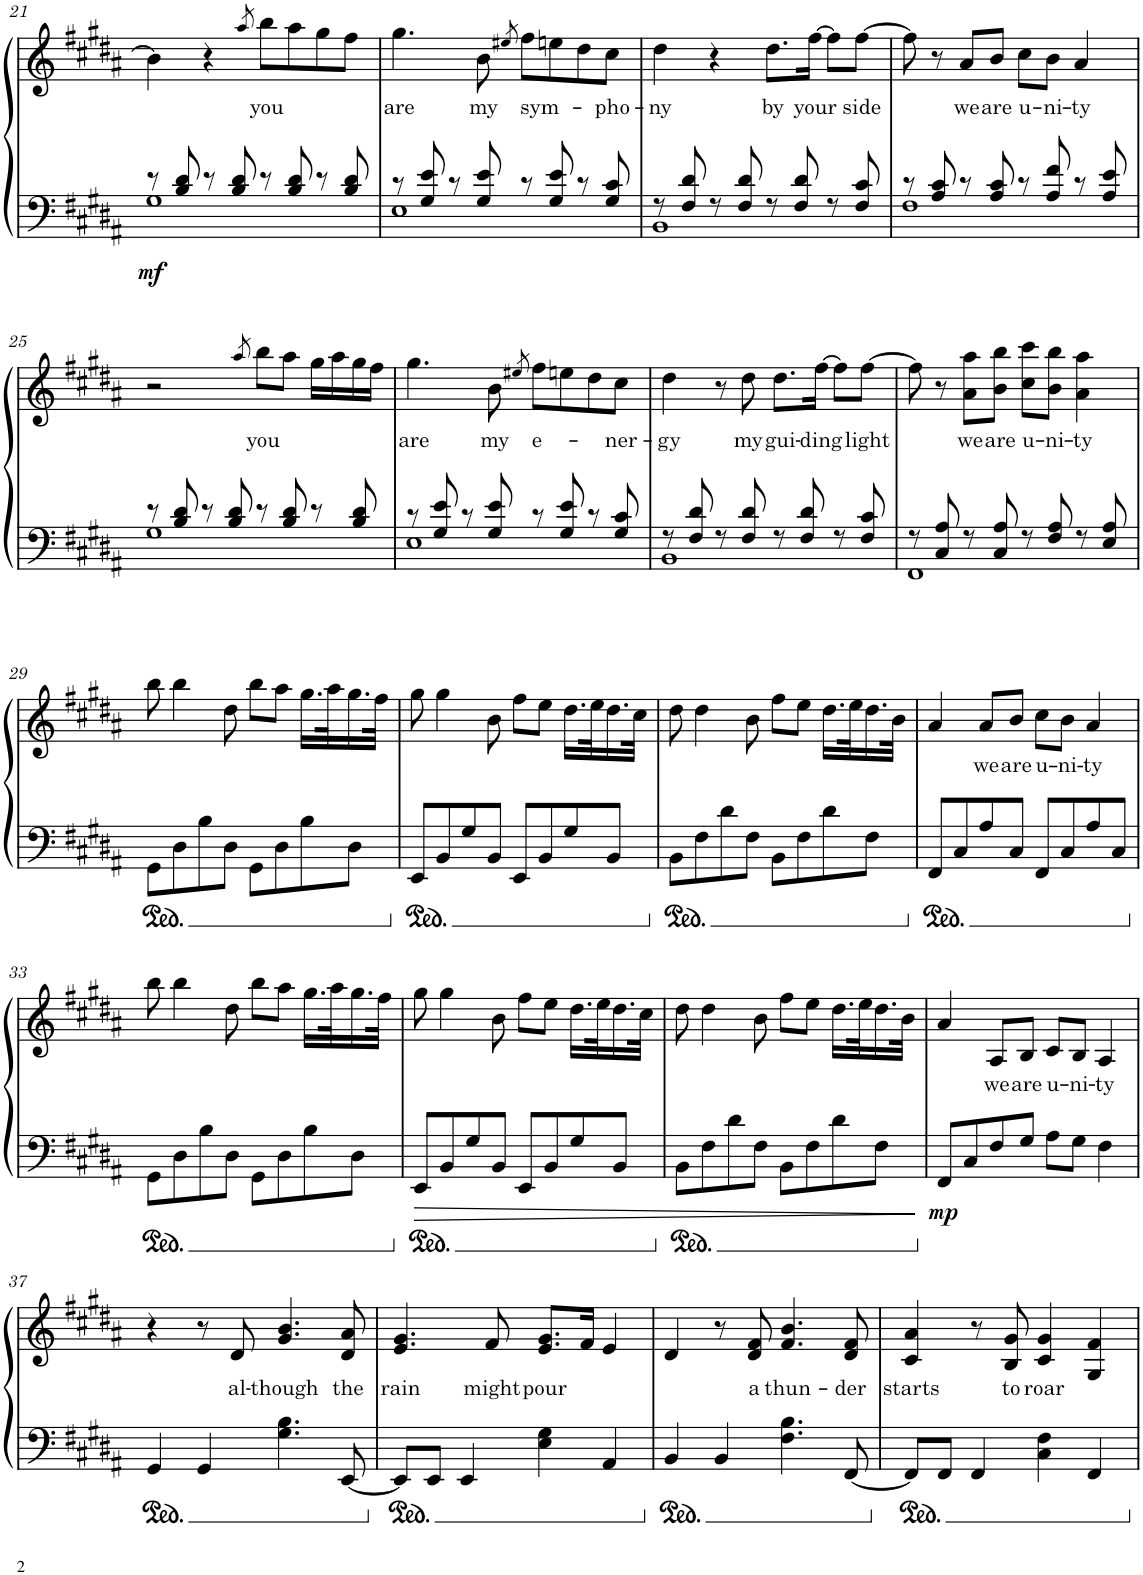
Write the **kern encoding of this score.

**kern	**kern	**text	**dynam
*part1	*part1	*part1	*part1
*staff2	*staff1	*staff1	*staff1/2
*I"Piano	*	*	*
*I'Pno.	*	*	*
!!LO:PB:g=z
*clefF4	*clefG2	*	*
*k[f#c#g#d#a#]	*k[f#c#g#d#a#]	*	*
*M4/4	*M4/4	*	*
=21	=21	=21	=21
*^	*	*	*
!	!	!	!	!LO:DY:b=2
8r	1G#	4b\]	.	mf
8B/ 8d#/	.	.	.	.
8r	.	4r	.	.
8B/ 8d#/	.	.	.	.
.	.	8qaa#/	.	.
!	!	!	!LO:LY:b	!
8r	.	8bb\L	you	.
8B/ 8d#/	.	8aa#\	.	.
8r	.	8gg#\	.	.
8B/ 8d#/	.	8ff#\J	.	.
=22	=22	=22	=22	=22
!	!	!	!LO:LY:b	!
8r	1E	4.gg#\	are	.
8G#/ 8e/	.	.	.	.
8r	.	.	.	.
!	!	!	!LO:LY:b	!
8G#/ 8e/	.	8b\	my	.
.	.	8qee#X/	.	.
!	!	!	!LO:LY:b	!
8r	.	8ff#\L	sym-	.
8G#/ 8e/	.	8een\	.	.
8r	.	8dd#\	.	.
!	!	!	!LO:LY:b	!
8G#/ 8c#/	.	8cc#\J	-pho-	.
=23	=23	=23	=23	=23
!	!	!	!LO:LY:b	!
8r	1BB	4dd#\	-ny	.
8F#/ 8d#/	.	.	.	.
8r	.	4r	.	.
8F#/ 8d#/	.	.	.	.
!	!	!	!LO:LY:b	!
8r	.	8.dd#\L	by	.
8F#/ 8d#/	.	.	.	.
!	!	!	!LO:LY:b	!
.	.	[16ff#\Jk	your	.
8r	.	8ff#\L]	.	.
!	!	!	!LO:LY:b	!
8F#/ 8c#/	.	[8ff#\J	side	.
=24	=24	=24	=24	=24
8r	1F#	8ff#\]	.	.
8A#/ 8c#/	.	8r	.	.
!	!	!	!LO:LY:b	!
8r	.	8a#/L	we	.
!	!	!	!LO:LY:b	!
8A#/ 8c#/	.	8b/J	are	.
!	!	!	!LO:LY:b	!
8r	.	8cc#\L	u-	.
!	!	!	!LO:LY:b	!
8A#/ 8f#/	.	8b\J	-ni-	.
!	!	!	!LO:LY:b	!
8r	.	4a#/	-ty	.
8A#/ 8e/	.	.	.	.
!!LO:LB:g=z
=25	=25	=25	=25	=25
8r	1G#	2r	.	.
8B/ 8d#/	.	.	.	.
8r	.	.	.	.
8B/ 8d#/	.	.	.	.
.	.	8qaa#/	.	.
!	!	!	!LO:LY:b	!
8r	.	8bb\L	you	.
8B/ 8d#/	.	8aa#\J	.	.
8r	.	16gg#\LL	.	.
.	.	16aa#\	.	.
8B/ 8d#/	.	16gg#\	.	.
.	.	16ff#\JJ	.	.
=26	=26	=26	=26	=26
!	!	!	!LO:LY:b	!
8r	1E	4.gg#\	are	.
8G#/ 8e/	.	.	.	.
8r	.	.	.	.
!	!	!	!LO:LY:b	!
8G#/ 8e/	.	8b\	my	.
.	.	8qee#X/	.	.
!	!	!	!LO:LY:b	!
8r	.	8ff#\L	e-	.
8G#/ 8e/	.	8een\	.	.
8r	.	8dd#\	.	.
!	!	!	!LO:LY:b	!
8G#/ 8c#/	.	8cc#\J	-ner-	.
=27	=27	=27	=27	=27
!	!	!	!LO:LY:b	!
8r	1BB	4dd#\	-gy	.
8F#/ 8d#/	.	.	.	.
8r	.	8r	.	.
!	!	!	!LO:LY:b	!
8F#/ 8d#/	.	8dd#\	my	.
!	!	!	!LO:LY:b	!
8r	.	8.dd#\L	gui-	.
8F#/ 8d#/	.	.	.	.
!	!	!	!LO:LY:b	!
.	.	[16ff#\Jk	-ding	.
8r	.	8ff#\L]	.	.
!	!	!	!LO:LY:b	!
8F#/ 8c#/	.	[8ff#\J	light	.
=28	=28	=28	=28	=28
8r	1FF#	8ff#\]	.	.
8C#/ 8A#/	.	8r	.	.
!	!	!	!LO:LY:b	!
8r	.	8a#\ 8aa#\L	we	.
!	!	!	!LO:LY:b	!
8C#/ 8A#/	.	8b\ 8bb\J	are	.
!	!	!	!LO:LY:b	!
8r	.	8cc#\ 8ccc#\L	u-	.
!	!	!	!LO:LY:b	!
8F#/ 8A#/	.	8b\ 8bb\J	-ni-	.
!	!	!	!LO:LY:b	!
8r	.	4a#\ 4aa#\	-ty	.
8E/ 8A#/	.	.	.	.
*v	*v	*	*	*
!!LO:LB:g=z
=29	=29	=29	=29
8GG#\L	8bb\	.	.
8D#\	4bb\	.	.
8B\	.	.	.
8D#\J	8dd#\	.	.
8GG#\L	8bb\L	.	.
8D#\	8aa#\J	.	.
8B\	16.gg#\LL	.	.
.	32aa#\K	.	.
8D#\J	16.gg#\	.	.
.	32ff#\JJk	.	.
=30	=30	=30	=30
8EE/L	8gg#\	.	.
8BB/	4gg#\	.	.
8G#/	.	.	.
8BB/J	8b\	.	.
8EE/L	8ff#\L	.	.
8BB/	8ee\J	.	.
8G#/	16.dd#\LL	.	.
.	32ee\K	.	.
8BB/J	16.dd#\	.	.
.	32cc#\JJk	.	.
=31	=31	=31	=31
8BB\L	8dd#\	.	.
8F#\	4dd#\	.	.
8d#\	.	.	.
8F#\J	8b\	.	.
8BB\L	8ff#\L	.	.
8F#\	8ee\J	.	.
8d#\	16.dd#\LL	.	.
.	32ee\K	.	.
8F#\J	16.dd#\	.	.
.	32b\JJk	.	.
=32	=32	=32	=32
8FF#/L	4a#/	.	.
8C#/	.	.	.
!	!	!LO:LY:b	!
8A#/	8a#/L	we	.
!	!	!LO:LY:b	!
8C#/J	8b/J	are	.
!	!	!LO:LY:b	!
8FF#/L	8cc#\L	u-	.
!	!	!LO:LY:b	!
8C#/	8b\J	-ni-	.
!	!	!LO:LY:b	!
8A#/	4a#/	-ty	.
8C#/J	.	.	.
!!LO:LB:g=z
=33	=33	=33	=33
8GG#\L	8bb\	.	.
8D#\	4bb\	.	.
8B\	.	.	.
8D#\J	8dd#\	.	.
8GG#\L	8bb\L	.	.
8D#\	8aa#\J	.	.
8B\	16.gg#\LL	.	.
.	32aa#\K	.	.
8D#\J	16.gg#\	.	.
.	32ff#\JJk	.	.
=34	=34	=34	=34
8EE/L	8gg#\	.	.
8BB/	4gg#\	.	.
8G#/	.	.	.
8BB/J	8b\	.	.
8EE/L	8ff#\L	.	.
8BB/	8ee\J	.	.
8G#/	16.dd#\LL	.	.
.	32ee\K	.	.
8BB/J	16.dd#\	.	.
.	32cc#\JJk	.	.
=35	=35	=35	=35
8BB\L	8dd#\	.	.
8F#\	4dd#\	.	.
8d#\	.	.	.
8F#\J	8b\	.	.
8BB\L	8ff#\L	.	.
8F#\	8ee\J	.	.
8d#\	16.dd#\LL	.	.
.	32ee\K	.	.
8F#\J	16.dd#\	.	.
.	32b\JJk	.	.
=36	=36	=36	=36
!	!	!	!LO:DY:b=2
8FF#/L	4a#/	.	mp
8C#/	.	.	.
!	!	!LO:LY:b	!
8F#/	8A#/L	we	.
!	!	!LO:LY:b	!
8G#/J	8B/J	are	.
!	!	!LO:LY:b	!
8A#\L	8c#/L	u-	.
!	!	!LO:LY:b	!
8G#\J	8B/J	-ni-	.
!	!	!LO:LY:b	!
4F#\	4A#/	-ty	.
!!LO:LB:g=z
=37	=37	=37	=37
4GG#/	4r	.	.
4GG#/	8r	.	.
!	!	!LO:LY:b	!
.	8d#/	al-	.
!	!	!LO:LY:b	!
4.G#\ 4.B\	4.g#/ 4.b/	-though	.
!	!	!LO:LY:b	!
[8EE/	8d#/ 8a#/	the	.
=38	=38	=38	=38
!	!	!LO:LY:b	!
8EE/L]	4.e/ 4.g#/	rain	.
8EE/J	.	.	.
4EE/	.	.	.
!	!	!LO:LY:b	!
.	8f#/	might	.
!	!	!LO:LY:b	!
4E\ 4G#\	8.e/ 8.g#/L	pour	.
.	16f#/Jk	.	.
4AA#/	4e/	.	.
=39	=39	=39	=39
4BB/	4d#/	.	.
4BB/	8r	.	.
!	!	!LO:LY:b	!
.	8d#/ 8f#/	a	.
!	!	!LO:LY:b	!
4.F#\ 4.B\	4.f#/ 4.b/	thun-	.
!	!	!LO:LY:b	!
[8FF#/	8d#/ 8f#/	-der	.
=40	=40	=40	=40
!	!	!LO:LY:b	!
8FF#/L]	4c#/ 4a#/	starts	.
8FF#/J	.	.	.
4FF#/	8r	.	.
!	!	!LO:LY:b	!
.	8B/ 8g#/	to	.
!	!	!LO:LY:b	!
4C#\ 4F#\	4c#/ 4g#/	roar	.
4FF#/	4G#/ 4f#/	.	.
=	=	=	=
*-	*-	*-	*-
